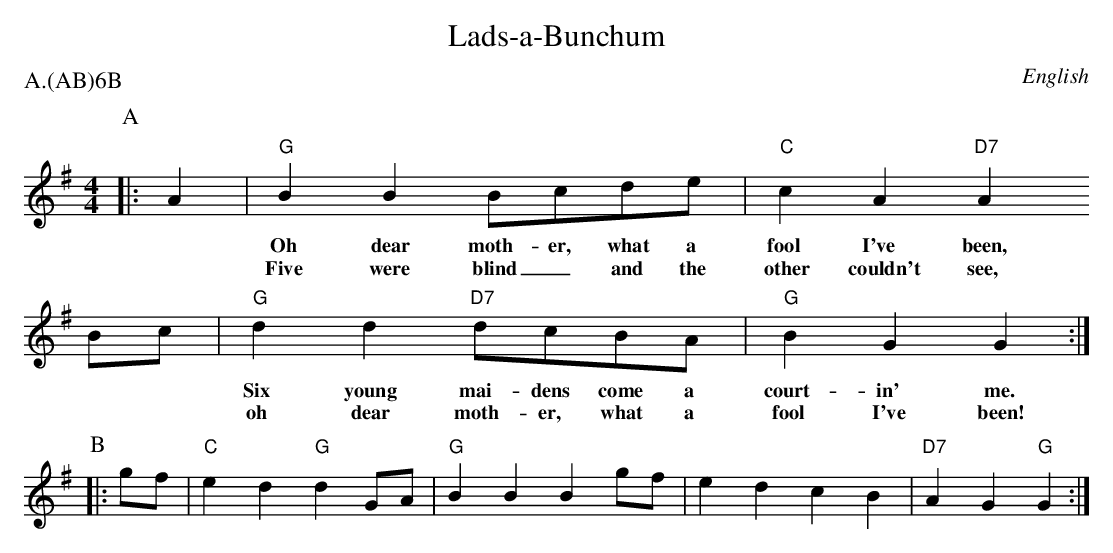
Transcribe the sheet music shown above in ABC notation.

X:1
T:Lads-a-Bunchum
M:4/4
O:English
P:A.(AB)6B
K:G
P:A
" " |: A2 | "G" B2 B2    Bcde           | "C" c2 A2   "D7" A2
w: *    Oh   dear  moth-er, what a  fool  I've     been,
w: *    Five were  blind_ and the   other couldn't see,
   Bc | "G" d2 d2  "D7" dcBA         | "G" B2    G2       G2    :|
w: **   Six  young mai-dens come a  court-in'      me.
w: **   oh   dear  moth-er, what a  fool  I've     been!
P:B
"" |: gf | "C" e2 d2 "G" d2 GA | "G" B2 B2 B2 gf | e2 d2 c2 B2 |\
"D7" A2 G2 "G" G2 :|
